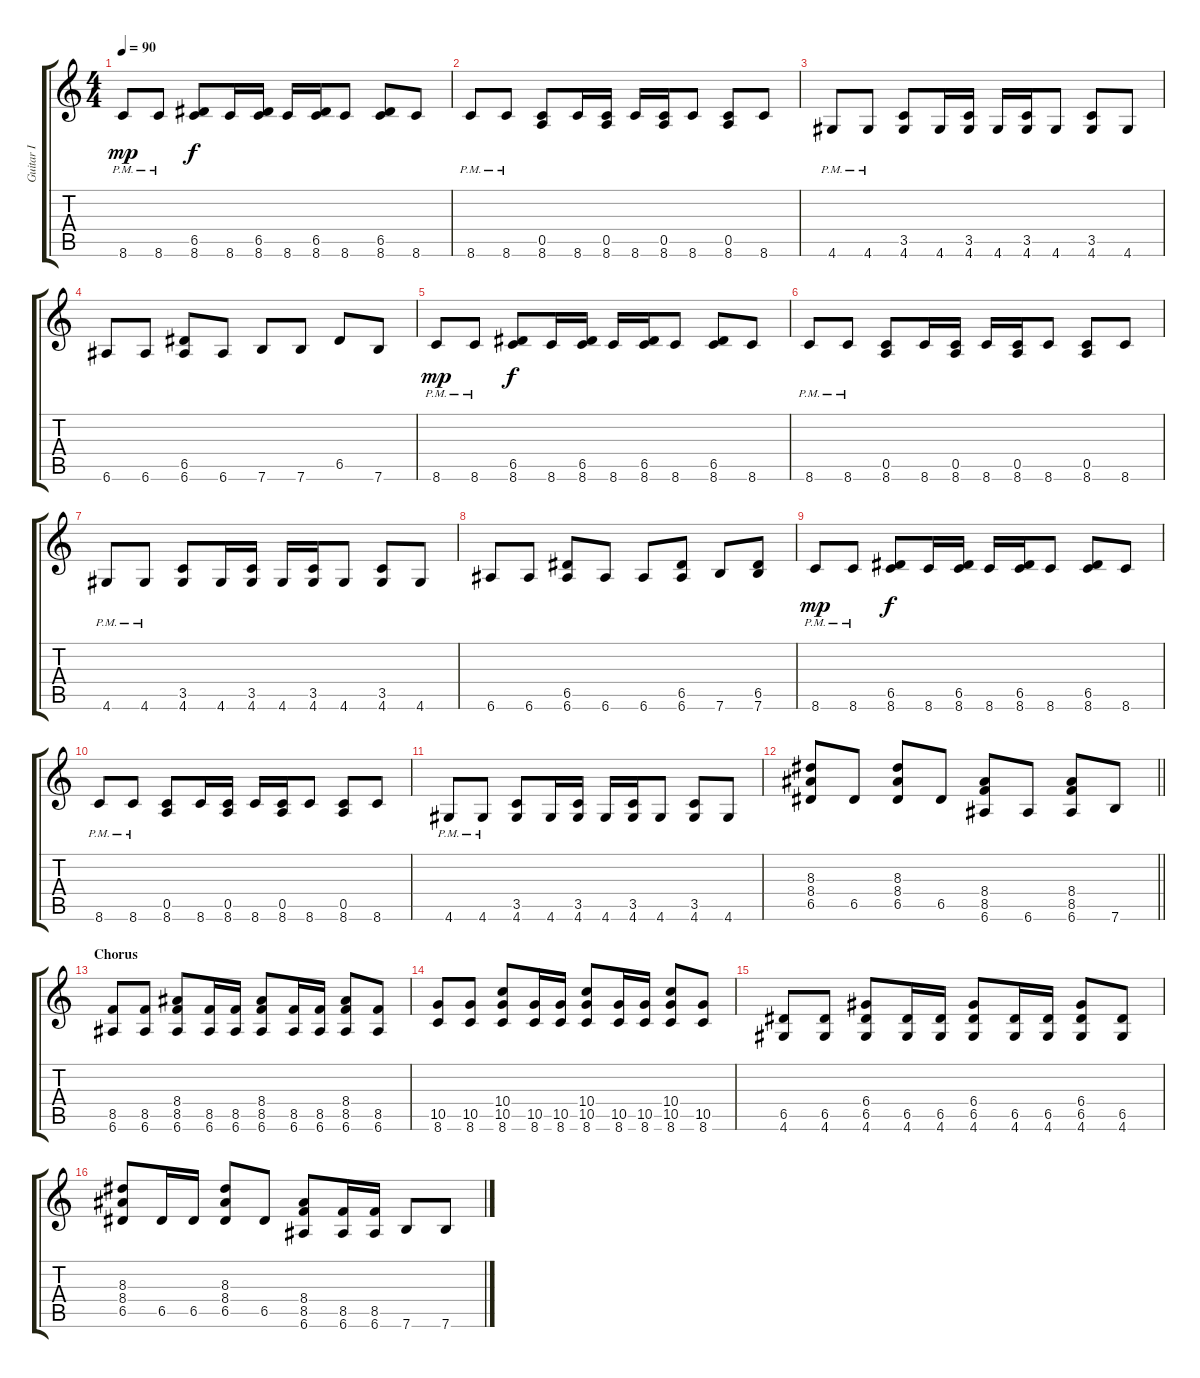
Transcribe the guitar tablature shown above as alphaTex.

\track ("Guitar I" "Guitar I") {instrument electricguitarclean}
\staff {score tabs}
\tuning (E4 B3 G3 D3 A2 E2) {hide}
\ts (4 4)
\tempo 90
\clef g2
\ks c
8.6{pm}.8{dy mp} 8.6{pm}.8 (6.5 8.6).8{dy f} 8.6.16 (6.5 8.6).16 8.6.16 (6.5 8.6).16 8.6.8 (6.5 8.6).8 8.6.8 |
8.6{pm}.8 8.6{pm}.8 (0.5 8.6).8 8.6.16 (0.5 8.6).16 8.6.16 (0.5 8.6).16 8.6.8 (0.5 8.6).8 8.6.8 |
4.6{pm}.8 4.6{pm}.8 (3.5 4.6).8 4.6.16 (3.5 4.6).16 4.6.16 (3.5 4.6).16 4.6.8 (3.5 4.6).8 4.6.8 |
6.6.8 6.6.8 (6.5 6.6).8 6.6.8 7.6.8 7.6.8 6.5.8 7.6.8 |
8.6{pm}.8{dy mp} 8.6{pm}.8 (6.5 8.6).8{dy f} 8.6.16 (6.5 8.6).16 8.6.16 (6.5 8.6).16 8.6.8 (6.5 8.6).8 8.6.8 |
8.6{pm}.8 8.6{pm}.8 (0.5 8.6).8 8.6.16 (0.5 8.6).16 8.6.16 (0.5 8.6).16 8.6.8 (0.5 8.6).8 8.6.8 |
4.6{pm}.8 4.6{pm}.8 (3.5 4.6).8 4.6.16 (3.5 4.6).16 4.6.16 (3.5 4.6).16 4.6.8 (3.5 4.6).8 4.6.8 |
6.6.8 6.6.8 (6.5 6.6).8 6.6.8 6.6.8 (6.5 6.6).8 7.6.8 (6.5 7.6).8 |
8.6{pm}.8{dy mp} 8.6{pm}.8 (6.5 8.6).8{dy f} 8.6.16 (6.5 8.6).16 8.6.16 (6.5 8.6).16 8.6.8 (6.5 8.6).8 8.6.8 |
8.6{pm}.8 8.6{pm}.8 (0.5 8.6).8 8.6.16 (0.5 8.6).16 8.6.16 (0.5 8.6).16 8.6.8 (0.5 8.6).8 8.6.8 |
4.6{pm}.8 4.6{pm}.8 (3.5 4.6).8 4.6.16 (3.5 4.6).16 4.6.16 (3.5 4.6).16 4.6.8 (3.5 4.6).8 4.6.8 |
\barLineRight lightlight
(8.3 8.4 6.5).8 6.5.8 (8.3 8.4 6.5).8 6.5.8 (8.4 8.5 6.6).8 6.6.8 (8.4 8.5 6.6).8 7.6.8 |
\section ("" "Chorus")
(8.5 6.6).8 (8.5 6.6).8 (8.4 8.5 6.6).8 (8.5 6.6).16 (8.5 6.6).16 (8.4 8.5 6.6).8 (8.5 6.6).16 (8.5 6.6).16 (8.4 8.5 6.6).8 (8.5 6.6).8 |
(10.5 8.6).8 (10.5 8.6).8 (10.4 10.5 8.6).8 (10.5 8.6).16 (10.5 8.6).16 (10.4 10.5 8.6).8 (10.5 8.6).16 (10.5 8.6).16 (10.4 10.5 8.6).8 (10.5 8.6).8 |
(6.5 4.6).8 (6.5 4.6).8 (6.4 6.5 4.6).8 (6.5 4.6).16 (6.5 4.6).16 (6.4 6.5 4.6).8 (6.5 4.6).16 (6.5 4.6).16 (6.4 6.5 4.6).8 (6.5 4.6).8 |
(8.3 8.4 6.5).8 6.5.16 6.5.16 (8.3 8.4 6.5).8 6.5.8 (8.4 8.5 6.6).8 (8.5 6.6).16 (8.5 6.6).16 7.6.8 7.6.8
